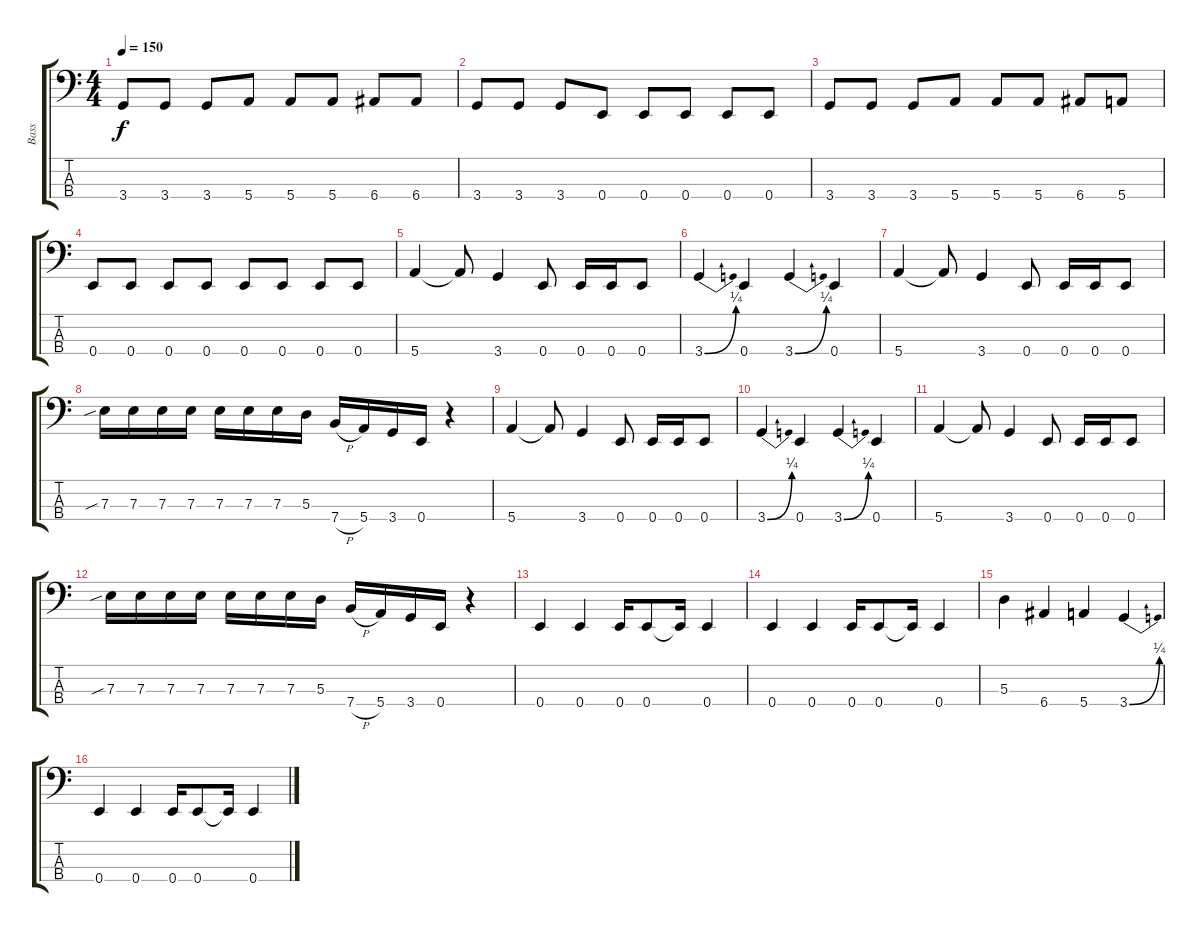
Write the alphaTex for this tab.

\track ("Bass" "Bass") {instrument electricbassfinger}
\staff {score tabs}
\tuning (G2 D2 A1 E1) {hide}
\ts (4 4)
\tempo 150
\clef f4
\ks c
3.4.8{dy f} 3.4.8 3.4.8 5.4.8 5.4.8 5.4.8 6.4.8 6.4.8 |
3.4.8 3.4.8 3.4.8 0.4.8 0.4.8 0.4.8 0.4.8 0.4.8 |
3.4.8 3.4.8 3.4.8 5.4.8 5.4.8 5.4.8 6.4.8 5.4.8 |
0.4.8 0.4.8 0.4.8 0.4.8 0.4.8 0.4.8 0.4.8 0.4.8 |
5.4.4 5.4{t}.8 3.4.4 0.4.8 0.4.16 0.4.16 0.4.8 |
3.4{be (bend 0 0 60 1)}.4 0.4.4 3.4{be (bend 0 0 60 1)}.4 0.4.4 |
5.4.4 5.4{t}.8 3.4.4 0.4.8 0.4.16 0.4.16 0.4.8 |
7.3{sib}.16 7.3.16 7.3.16 7.3.16 7.3.16 7.3.16 7.3.16 5.3.16 7.4{h}.16 5.4.16 3.4.16 0.4.16 r.4 |
5.4.4 5.4{t}.8 3.4.4 0.4.8 0.4.16 0.4.16 0.4.8 |
3.4{be (bend 0 0 60 1)}.4 0.4.4 3.4{be (bend 0 0 60 1)}.4 0.4.4 |
5.4.4 5.4{t}.8 3.4.4 0.4.8 0.4.16 0.4.16 0.4.8 |
7.3{sib}.16 7.3.16 7.3.16 7.3.16 7.3.16 7.3.16 7.3.16 5.3.16 7.4{h}.16 5.4.16 3.4.16 0.4.16 r.4 |
0.4.4 0.4.4 0.4.16 0.4.8 0.4{t}.16 0.4.4 |
0.4.4 0.4.4 0.4.16 0.4.8 0.4{t}.16 0.4.4 |
5.3.4 6.4.4 5.4.4 3.4{be (bend 0 0 60 1)}.4 |
0.4.4 0.4.4 0.4.16 0.4.8 0.4{t}.16 0.4.4
